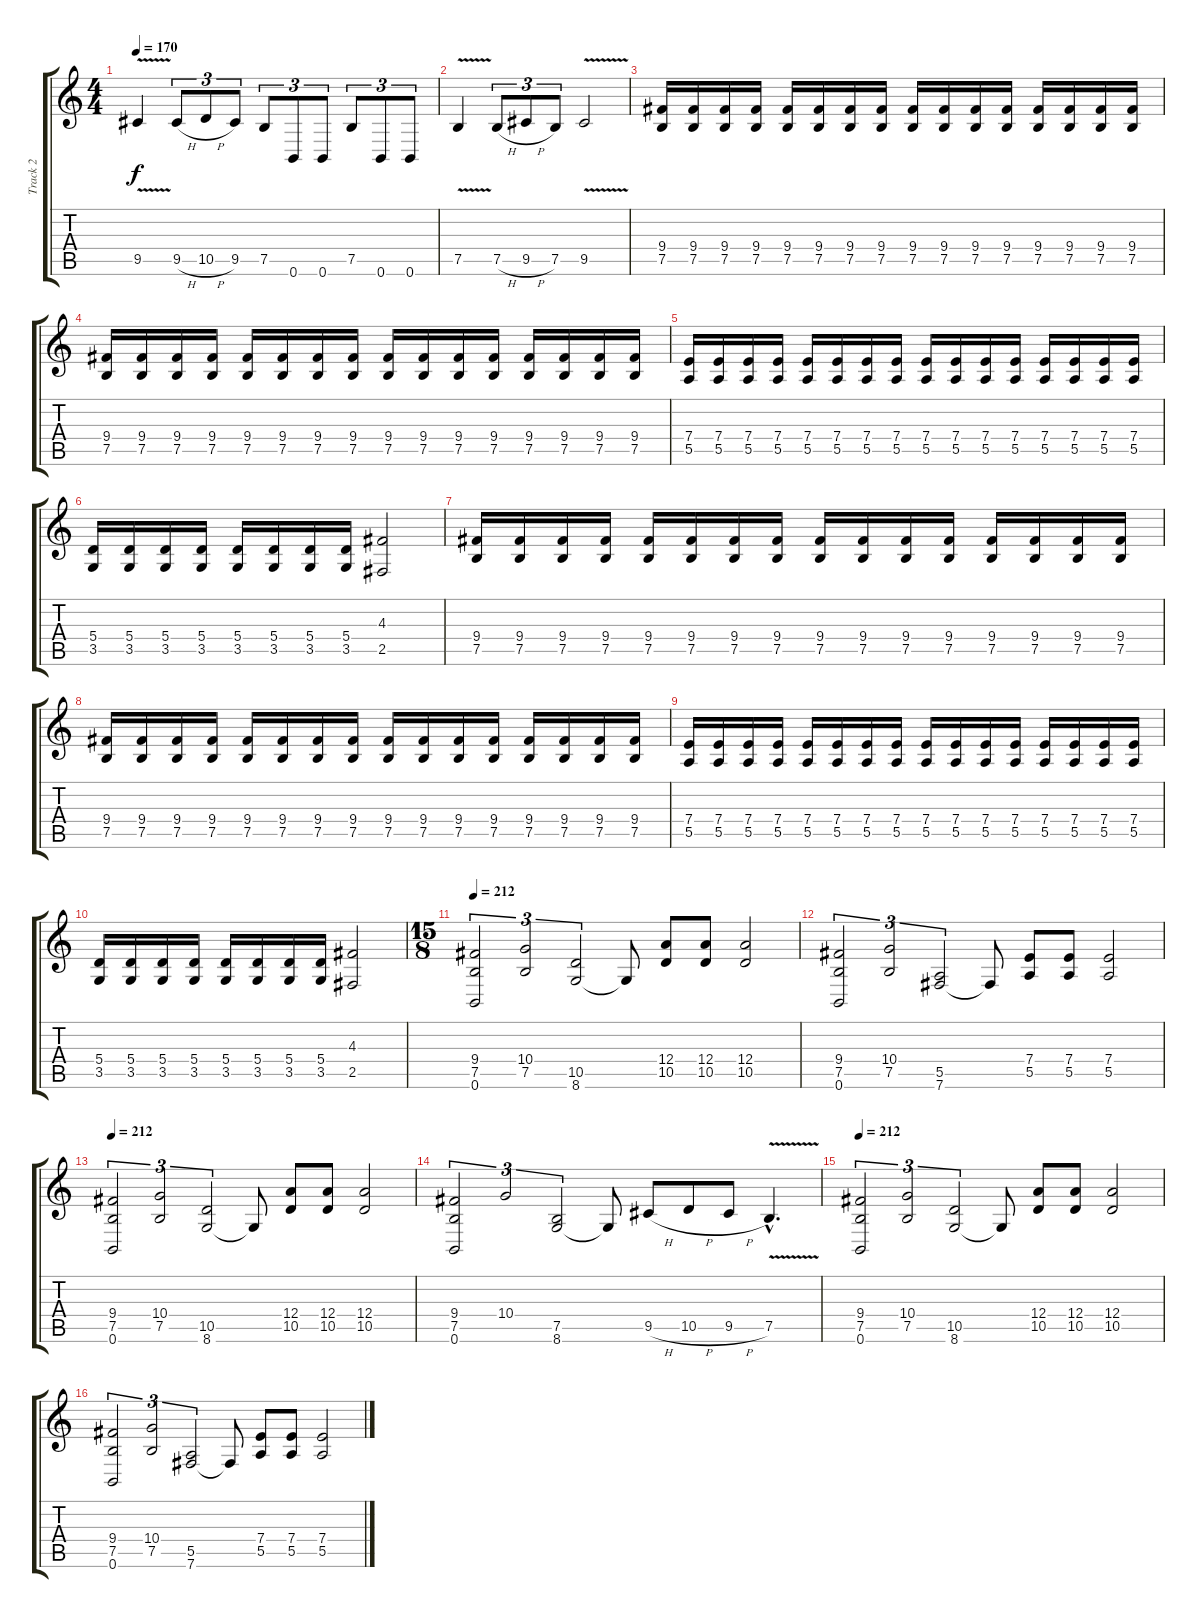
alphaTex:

\track ("Track 2" "Track 2") {instrument distortionguitar}
\staff {score tabs}
\tuning (B3 Gb3 D3 A2 E2 B1) {hide}
\ts (4 4)
\tempo 170
\clef g2
\ks c
9.5{v}.4{dy f} 9.5{h}.8{tu (3 2)} 10.5{h}.8{tu (3 2)} 9.5.8{tu (3 2)} 7.5.8{tu (3 2)} 0.6.8{tu (3 2)} 0.6.8{tu (3 2)} 7.5.8{tu (3 2)} 0.6.8{tu (3 2)} 0.6.8{tu (3 2)} |
7.5{v}.4 7.5{h}.8{tu (3 2)} 9.5{h}.8{tu (3 2)} 7.5.8{tu (3 2)} 9.5{v}.2 |
(9.4 7.5).16 (9.4 7.5).16 (9.4 7.5).16 (9.4 7.5).16 (9.4 7.5).16 (9.4 7.5).16 (9.4 7.5).16 (9.4 7.5).16 (9.4 7.5).16 (9.4 7.5).16 (9.4 7.5).16 (9.4 7.5).16 (9.4 7.5).16 (9.4 7.5).16 (9.4 7.5).16 (9.4 7.5).16 |
(9.4 7.5).16 (9.4 7.5).16 (9.4 7.5).16 (9.4 7.5).16 (9.4 7.5).16 (9.4 7.5).16 (9.4 7.5).16 (9.4 7.5).16 (9.4 7.5).16 (9.4 7.5).16 (9.4 7.5).16 (9.4 7.5).16 (9.4 7.5).16 (9.4 7.5).16 (9.4 7.5).16 (9.4 7.5).16 |
(7.4 5.5).16 (7.4 5.5).16 (7.4 5.5).16 (7.4 5.5).16 (7.4 5.5).16 (7.4 5.5).16 (7.4 5.5).16 (7.4 5.5).16 (7.4 5.5).16 (7.4 5.5).16 (7.4 5.5).16 (7.4 5.5).16 (7.4 5.5).16 (7.4 5.5).16 (7.4 5.5).16 (7.4 5.5).16 |
(5.4 3.5).16 (5.4 3.5).16 (5.4 3.5).16 (5.4 3.5).16 (5.4 3.5).16 (5.4 3.5).16 (5.4 3.5).16 (5.4 3.5).16 (4.3 2.5).2 |
(9.4 7.5).16 (9.4 7.5).16 (9.4 7.5).16 (9.4 7.5).16 (9.4 7.5).16 (9.4 7.5).16 (9.4 7.5).16 (9.4 7.5).16 (9.4 7.5).16 (9.4 7.5).16 (9.4 7.5).16 (9.4 7.5).16 (9.4 7.5).16 (9.4 7.5).16 (9.4 7.5).16 (9.4 7.5).16 |
(9.4 7.5).16 (9.4 7.5).16 (9.4 7.5).16 (9.4 7.5).16 (9.4 7.5).16 (9.4 7.5).16 (9.4 7.5).16 (9.4 7.5).16 (9.4 7.5).16 (9.4 7.5).16 (9.4 7.5).16 (9.4 7.5).16 (9.4 7.5).16 (9.4 7.5).16 (9.4 7.5).16 (9.4 7.5).16 |
(7.4 5.5).16 (7.4 5.5).16 (7.4 5.5).16 (7.4 5.5).16 (7.4 5.5).16 (7.4 5.5).16 (7.4 5.5).16 (7.4 5.5).16 (7.4 5.5).16 (7.4 5.5).16 (7.4 5.5).16 (7.4 5.5).16 (7.4 5.5).16 (7.4 5.5).16 (7.4 5.5).16 (7.4 5.5).16 |
(5.4 3.5).16 (5.4 3.5).16 (5.4 3.5).16 (5.4 3.5).16 (5.4 3.5).16 (5.4 3.5).16 (5.4 3.5).16 (5.4 3.5).16 (4.3 2.5).2 |
\ts (15 8)
\tempo 212
(9.4 7.5 0.6).2{tu (3 2)} (10.4 7.5).2{tu (3 2)} (10.5 8.6).2{tu (3 2)} 8.6{t}.8 (12.4 10.5).8 (12.4 10.5).8 (12.4 10.5).2 |
(9.4 7.5 0.6).2{tu (3 2)} (10.4 7.5).2{tu (3 2)} (5.5 7.6).2{tu (3 2)} 7.6{t}.8 (7.4 5.5).8 (7.4 5.5).8 (7.4 5.5).2 |
\tempo 212
(9.4 7.5 0.6).2{tu (3 2)} (10.4 7.5).2{tu (3 2)} (10.5 8.6).2{tu (3 2)} 8.6{t}.8 (12.4 10.5).8 (12.4 10.5).8 (12.4 10.5).2 |
(9.4 7.5 0.6).2{tu (3 2)} 10.4.2{tu (3 2)} (7.5 8.6).2{tu (3 2)} 8.6{t}.8 9.5{h}.8 10.5{h}.8 9.5{h}.8 7.5{v hac}.4{d} |
\tempo 212
(9.4 7.5 0.6).2{tu (3 2)} (10.4 7.5).2{tu (3 2)} (10.5 8.6).2{tu (3 2)} 8.6{t}.8 (12.4 10.5).8 (12.4 10.5).8 (12.4 10.5).2 |
(9.4 7.5 0.6).2{tu (3 2)} (10.4 7.5).2{tu (3 2)} (5.5 7.6).2{tu (3 2)} 7.6{t}.8 (7.4 5.5).8 (7.4 5.5).8 (7.4 5.5).2
